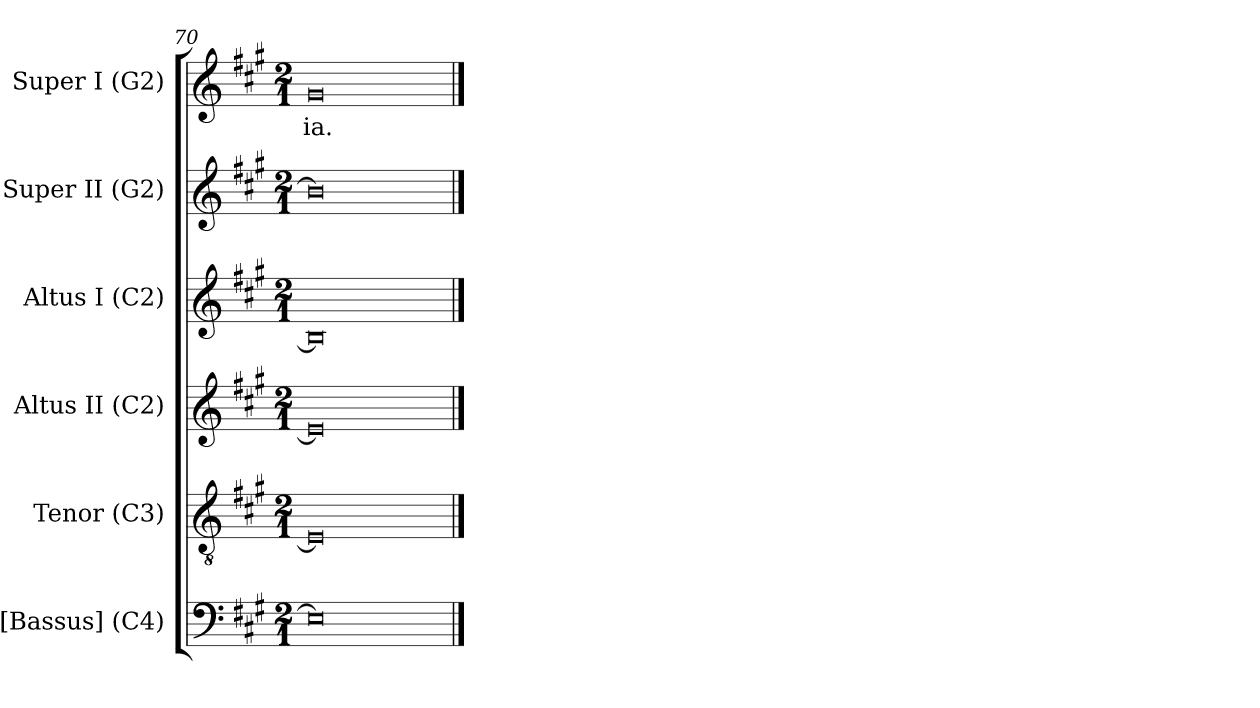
**kern	**kern	**kern	**kern	**kern	**kern	**text
*part6	*part5	*part4	*part3	*part2	*part1	*part1
*staff6	*staff5	*staff4	*staff3	*staff2	*staff1	*staff1
*I"[Bassus] (C4)	*I"Tenor (C3)	*I"Altus II (C2)	*I"Altus I (C2)	*I"Super II (G2)	*I"Super I (G2)	*
*I'B.	*I'T.	*I'A2	*I'A1	*I'S2	*I'S1	*
*clefF4	*clefGv2	*clefG2	*clefG2	*clefG2	*clefG2	*
*	*ITrd7c12	*	*	*	*	*
*k[f#c#g#]	*k[f#c#g#]	*k[f#c#g#]	*k[f#c#g#]	*k[f#c#g#]	*k[f#c#g#]	*
*A:	*A:	*A:	*A:	*A:	*A:	*
*M2/1	*M2/1	*M2/1	*M2/1	*M2/1	*M2/1	*
=70	=70	=70	=70	=70	=70	=70
!	!	!	!	!	!	!LO:LY:b:color=#000000
0Ei]	0EEi]	0ei]	0Bi]	0bi]	0g#i	-ia.
==	==	==	==	==	==	==
*-	*-	*-	*-	*-	*-	*-
